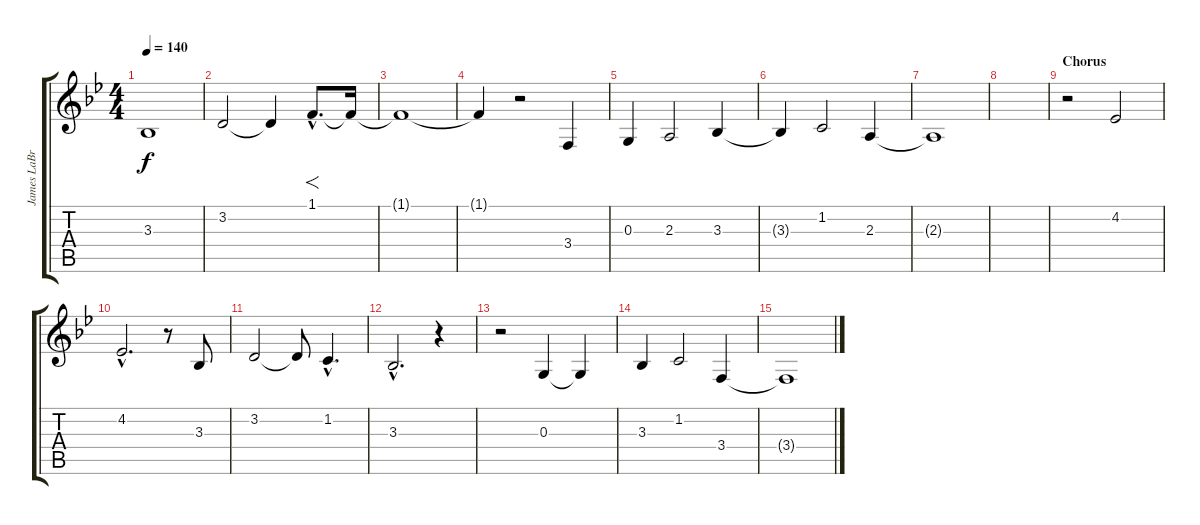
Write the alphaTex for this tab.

\track ("James LaBrie Vocals" "James LaBr") {instrument lead6voice}
\staff {score tabs}
\tuning (E4 B3 G3 D3 A2 E2) {hide}
\ts (4 4)
\section ("" "")
\tempo 140
\clef g2
\ks bb
3.3.1{dy f} |
3.2.2 3.2{t}.4 1.1{hac}.8{f d} 1.1{t}.16 |
1.1{t}.1 |
1.1{t}.4 r.2 3.4.4 |
0.3.4 2.3.2 3.3.4 |
3.3{t}.4 1.2.2 2.3.4 |
2.3{t}.1 |
|
\section ("" "Chorus")
r.2 4.2.2 |
4.2{hac}.2{d} r.8 3.3.8 |
3.2.2 3.2{t}.8 1.2{hac}.4{d} |
3.3{hac}.2{d} r.4 |
r.2 0.3.4 0.3{t}.4 |
3.3.4 1.2.2 3.4.4 |
3.4{t}.1
